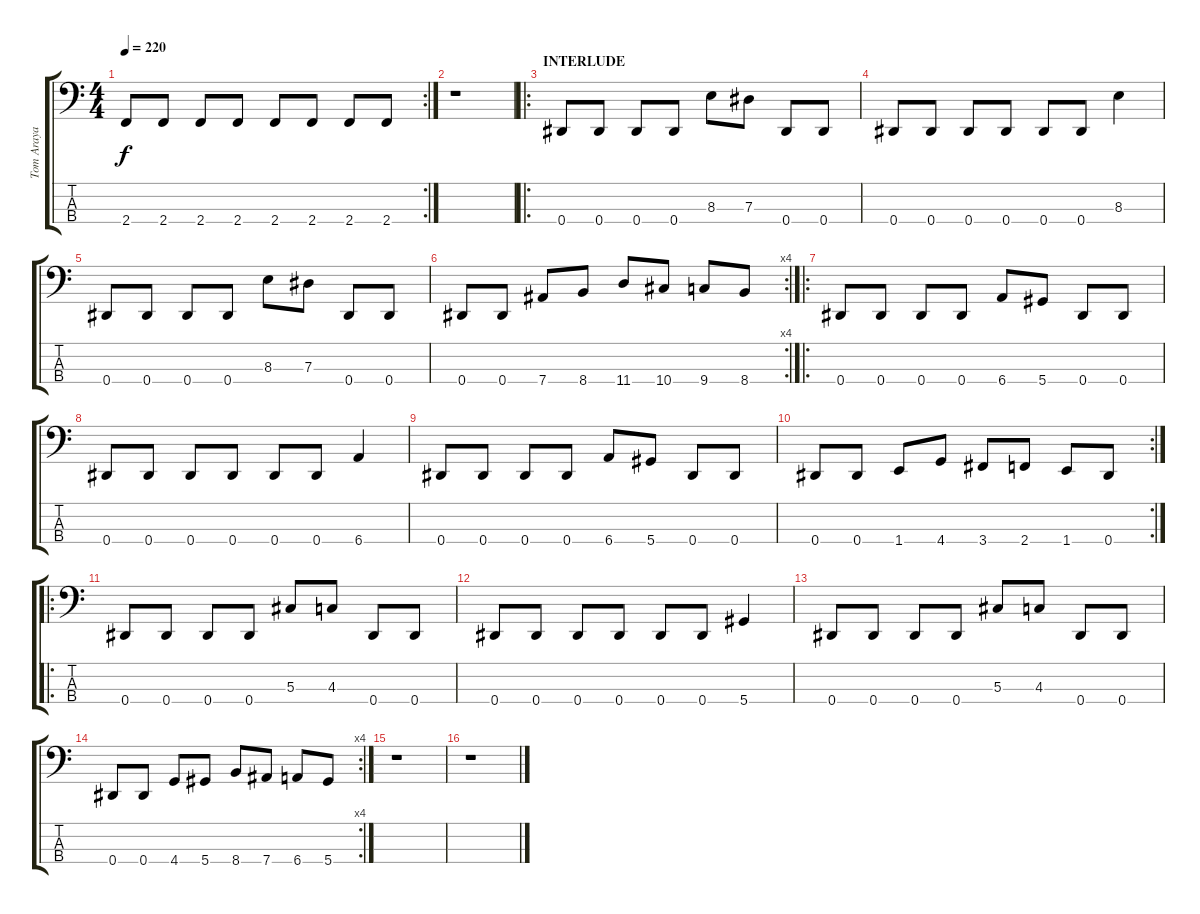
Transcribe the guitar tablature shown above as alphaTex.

\track ("Tom Araya" "Tom Araya") {instrument electricbassfinger}
\staff {score tabs}
\tuning (Gb2 Db2 Ab1 Eb1) {hide}
\rc 2
\ts (4 4)
\tempo 220
\clef f4
\ks c
2.4.8{dy f} 2.4.8 2.4.8 2.4.8 2.4.8 2.4.8 2.4.8 2.4.8 |
r.1 |
\ro
\section ("" "INTERLUDE")
0.4.8 0.4.8 0.4.8 0.4.8 8.3.8 7.3.8 0.4.8 0.4.8 |
0.4.8 0.4.8 0.4.8 0.4.8 0.4.8 0.4.8 8.3.4 |
0.4.8 0.4.8 0.4.8 0.4.8 8.3.8 7.3.8 0.4.8 0.4.8 |
\rc 4
0.4.8 0.4.8 7.4.8 8.4.8 11.4.8 10.4.8 9.4.8 8.4.8 |
\ro
0.4.8 0.4.8 0.4.8 0.4.8 6.4.8 5.4.8 0.4.8 0.4.8 |
0.4.8 0.4.8 0.4.8 0.4.8 0.4.8 0.4.8 6.4.4 |
0.4.8 0.4.8 0.4.8 0.4.8 6.4.8 5.4.8 0.4.8 0.4.8 |
\rc 2
0.4.8 0.4.8 1.4.8 4.4.8 3.4.8 2.4.8 1.4.8 0.4.8 |
\ro
0.4.8 0.4.8 0.4.8 0.4.8 5.3.8 4.3.8 0.4.8 0.4.8 |
0.4.8 0.4.8 0.4.8 0.4.8 0.4.8 0.4.8 5.4.4 |
0.4.8 0.4.8 0.4.8 0.4.8 5.3.8 4.3.8 0.4.8 0.4.8 |
\rc 4
0.4.8 0.4.8 4.4.8 5.4.8 8.4.8 7.4.8 6.4.8 5.4.8 |
r.1 |
r.1
